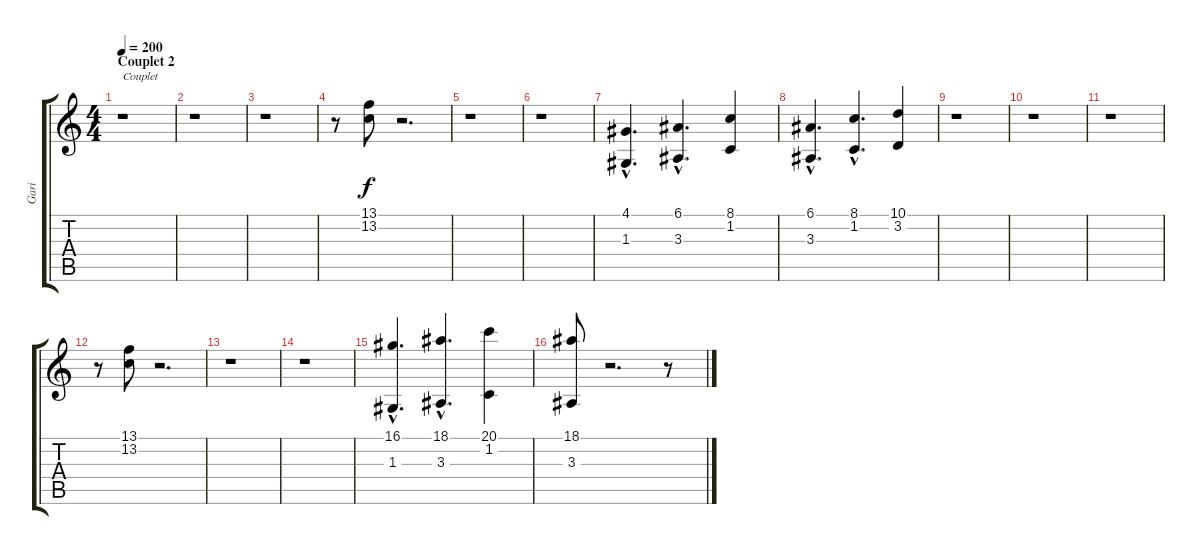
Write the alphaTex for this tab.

\track ("Gari" "Gari") {instrument trombone}
\staff {score tabs}
\tuning (E4 B3 G3 D3 A2 E2) {hide}
\ts (4 4)
\section ("" "Couplet 2")
\tempo 200
\clef g2
\ks c
r.1{txt "Couplet" dy f} |
r.1 |
r.1 |
r.8 (13.1 13.2).8 r.2{d} |
r.1 |
r.1 |
(4.1{hac} 1.3{hac}).4{d} (6.1{hac} 3.3{hac}).4{d} (8.1 1.2).4 |
(6.1{hac} 3.3{hac}).4{d} (8.1{hac} 1.2{hac}).4{d} (10.1 3.2).4 |
r.1 |
r.1 |
r.1 |
r.8 (13.1 13.2).8 r.2{d} |
r.1 |
r.1 |
(16.1{hac} 1.3{hac}).4{d} (18.1{hac} 3.3{hac}).4{d} (20.1 1.2).4 |
(18.1 3.3).8 r.2{d} r.8
